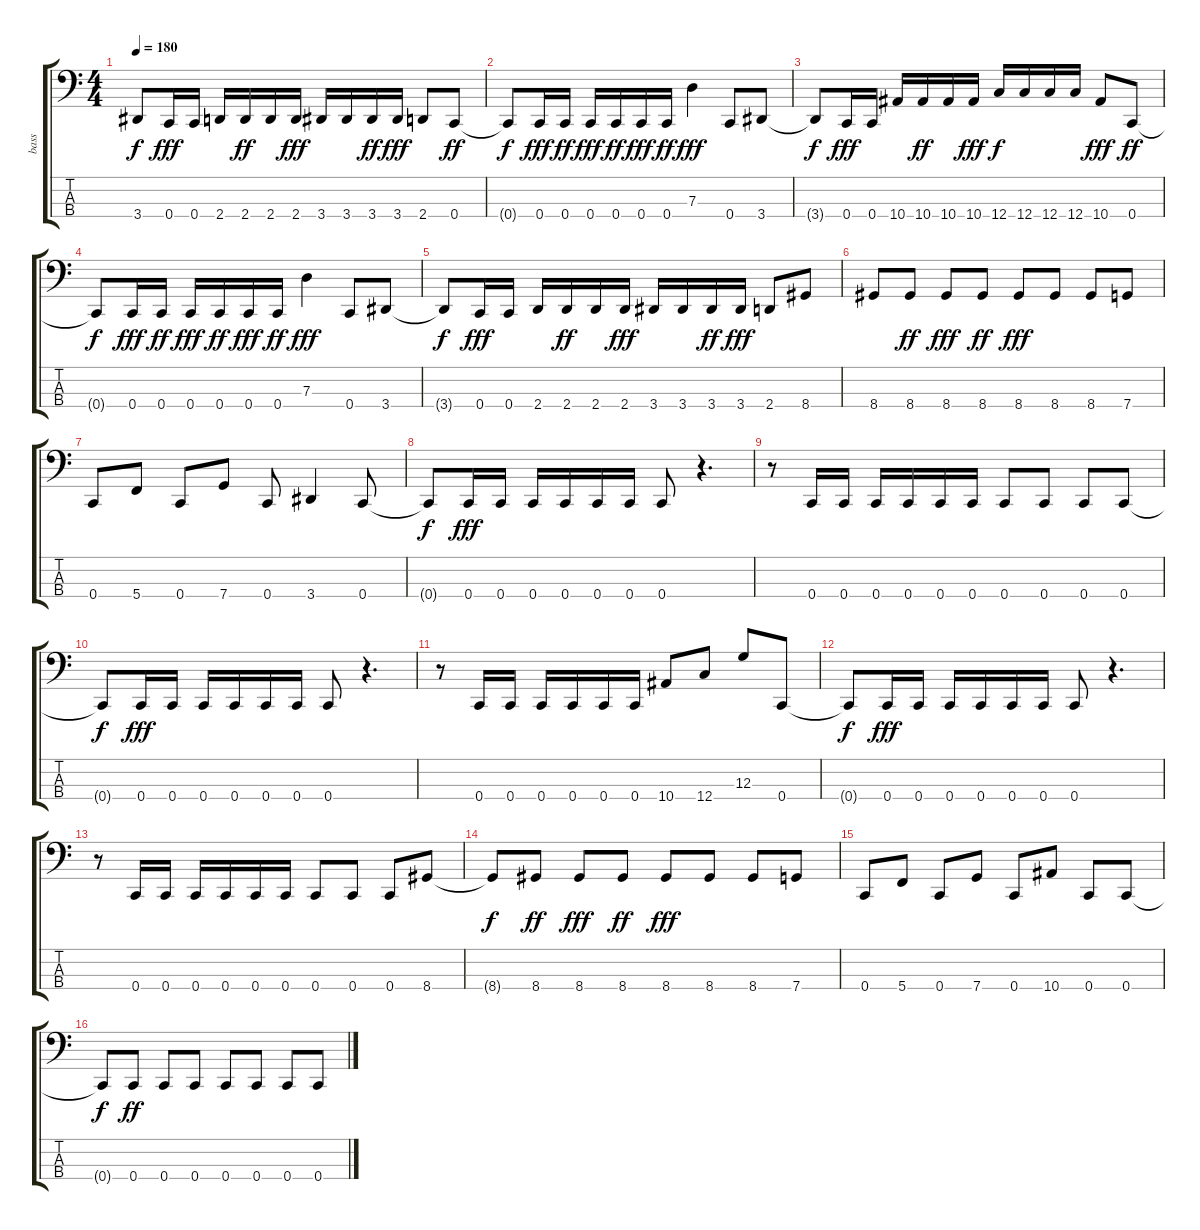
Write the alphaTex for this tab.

\track ("bass" "bass") {instrument electricbasspick}
\staff {score tabs}
\tuning (F2 C2 G1 C1) {hide}
\ts (4 4)
\tempo 180
\clef f4
\ks c
3.4{t}.8{dy f} 0.4.16{dy fff} 0.4.16 2.4.16 2.4.16{dy ff} 2.4.16 2.4.16{dy fff} 3.4.16 3.4.16 3.4.16{dy ff} 3.4.16{dy fff} 2.4.8 0.4.8{dy ff} |
0.4{t}.8{dy f} 0.4.16{dy fff} 0.4.16{dy ff} 0.4.16{dy fff} 0.4.16{dy ff} 0.4.16{dy fff} 0.4.16{dy ff} 7.3.4{dy fff} 0.4.8 3.4.8 |
3.4{t}.8{dy f} 0.4.16{dy fff} 0.4.16 10.4.16 10.4.16{dy ff} 10.4.16 10.4.16{dy fff} 12.4.16{dy f} 12.4.16 12.4.16 12.4.16 10.4.8{dy fff} 0.4.8{dy ff} |
0.4{t}.8{dy f} 0.4.16{dy fff} 0.4.16{dy ff} 0.4.16{dy fff} 0.4.16{dy ff} 0.4.16{dy fff} 0.4.16{dy ff} 7.3.4{dy fff} 0.4.8 3.4.8 |
3.4{t}.8{dy f} 0.4.16{dy fff} 0.4.16 2.4.16 2.4.16{dy ff} 2.4.16 2.4.16{dy fff} 3.4.16 3.4.16 3.4.16{dy ff} 3.4.16{dy fff} 2.4.8 8.4.8 |
8.4.8 8.4.8{dy ff} 8.4.8{dy fff} 8.4.8{dy ff} 8.4.8{dy fff} 8.4.8 8.4.8 7.4.8 |
0.4.8 5.4.8 0.4.8 7.4.8 0.4.8 3.4.4 0.4.8 |
0.4{t}.8{dy f} 0.4.16{dy fff} 0.4.16 0.4.16 0.4.16 0.4.16 0.4.16 0.4.8 r.4{d} |
r.8 0.4.16 0.4.16 0.4.16 0.4.16 0.4.16 0.4.16 0.4.8 0.4.8 0.4.8 0.4.8 |
0.4{t}.8{dy f} 0.4.16{dy fff} 0.4.16 0.4.16 0.4.16 0.4.16 0.4.16 0.4.8 r.4{d} |
r.8 0.4.16 0.4.16 0.4.16 0.4.16 0.4.16 0.4.16 10.4.8 12.4.8 12.3.8 0.4.8 |
0.4{t}.8{dy f} 0.4.16{dy fff} 0.4.16 0.4.16 0.4.16 0.4.16 0.4.16 0.4.8 r.4{d} |
r.8 0.4.16 0.4.16 0.4.16 0.4.16 0.4.16 0.4.16 0.4.8 0.4.8 0.4.8 8.4.8 |
8.4{t}.8{dy f} 8.4.8{dy ff} 8.4.8{dy fff} 8.4.8{dy ff} 8.4.8{dy fff} 8.4.8 8.4.8 7.4.8 |
0.4.8 5.4.8 0.4.8 7.4.8 0.4.8 10.4.8 0.4.8 0.4.8 |
0.4{t}.8{dy f} 0.4.8{dy ff} 0.4.8 0.4.8 0.4.8 0.4.8 0.4.8 0.4.8
